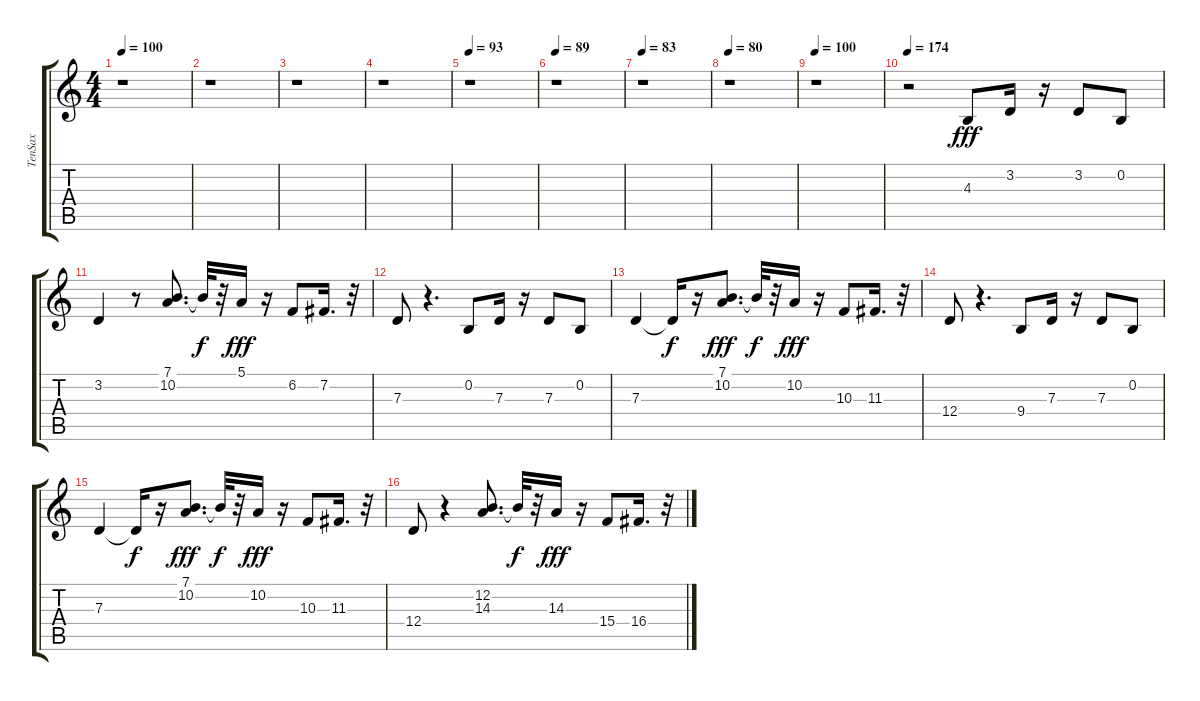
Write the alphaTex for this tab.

\track ("TenSax" "TenSax") {instrument tenorsax}
\staff {score tabs}
\tuning (E4 B3 G3 D3 A2 E2) {hide}
\ts (4 4)
\tempo 100
\clef g2
\ks c
r.1{dy fff} |
r.1 |
r.1 |
r.1 |
\tempo 93
r.1 |
\tempo 89
r.1 |
\tempo 83
r.1 |
\tempo 80
r.1 |
\tempo 100
r.1 |
\tempo 174
r.2 4.3.8 3.2.16 r.16 3.2.8 0.2.8 |
3.2.4 r.8 (7.1 10.2).8{d} 7.1{t}.32{dy f} r.32 5.1.16{dy fff} r.16 6.2.8 7.2.16{d} r.32 |
7.3.8 r.4{d} 0.2.8 7.3.16 r.16 7.3.8 0.2.8 |
7.3.4 7.3{t}.16{dy f} r.16 (7.1 10.2).8{d dy fff} 7.1{t}.32{dy f} r.32 10.2.16{dy fff} r.16 10.3.8 11.3.16{d} r.32 |
12.4.8 r.4{d} 9.4.8 7.3.16 r.16 7.3.8 0.2.8 |
7.3.4 7.3{t}.16{dy f} r.16 (7.1 10.2).8{d dy fff} 7.1{t}.32{dy f} r.32 10.2.16{dy fff} r.16 10.3.8 11.3.16{d} r.32 |
12.4.8 r.4 (12.2 14.3).8{d} 12.2{t}.32{dy f} r.32 14.3.16{dy fff} r.16 15.4.8 16.4.16{d} r.32
